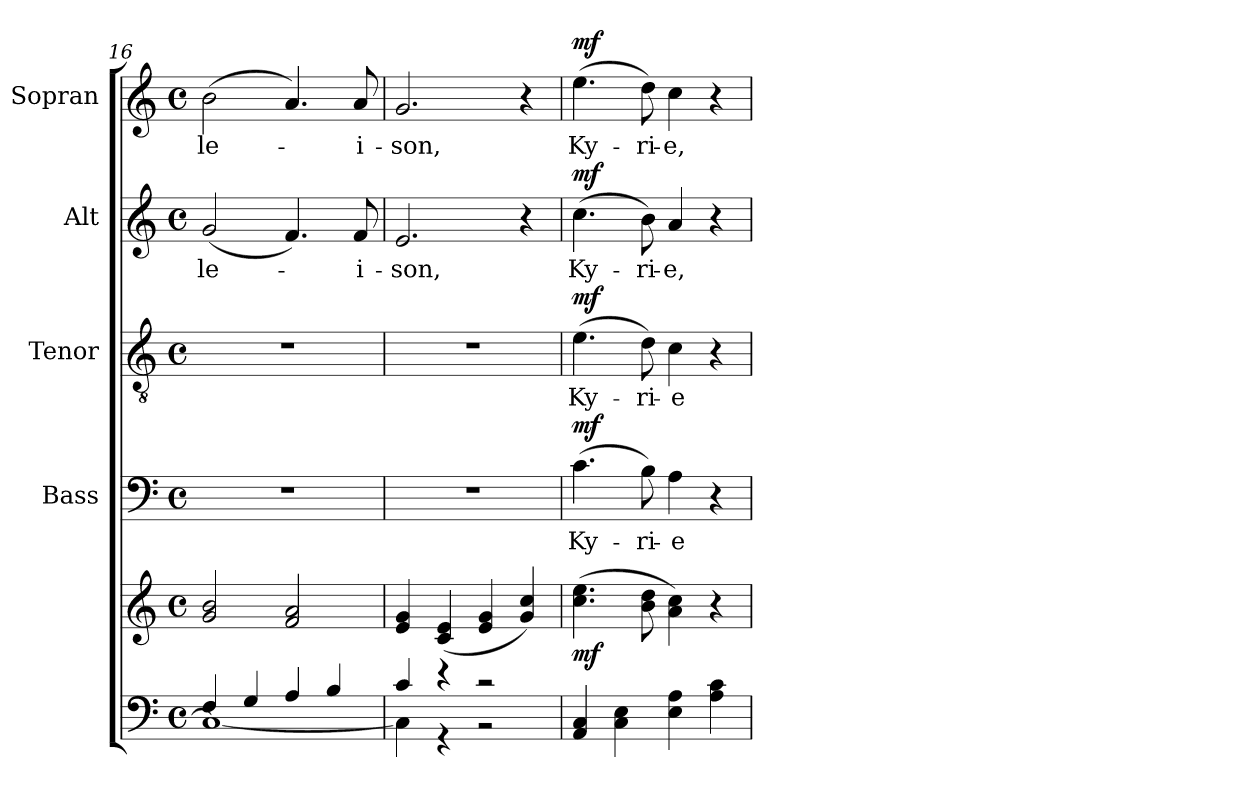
**kern	**kern	**dynam	**kern	**text	**dynam	**kern	**text	**dynam	**kern	**text	**dynam	**kern	**text	**dynam
*part5	*part5	*part5	*part4	*part4	*part4	*part3	*part3	*part3	*part2	*part2	*part2	*part1	*part1	*part1
*staff6	*staff5	*staff5/6	*staff4	*staff4	*staff4	*staff3	*staff3	*staff3	*staff2	*staff2	*staff2	*staff1	*staff1	*staff1
*	*	*	*I"Bass	*	*	*I"Tenor	*	*	*I"Alt	*	*	*I"Sopran	*	*
*	*	*	*I'B.	*	*	*I'T.	*	*	*I'A.	*	*	*I'S.	*	*
*clefF4	*clefG2	*	*clefF4	*	*	*clefGv2	*	*	*clefG2	*	*	*clefG2	*	*
*k[]	*k[]	*	*k[]	*	*	*k[]	*	*	*k[]	*	*	*k[]	*	*
*C:	*C:	*	*C:	*	*	*C:	*	*	*C:	*	*	*C:	*	*
*M4/4	*M4/4	*	*M4/4	*	*	*M4/4	*	*	*M4/4	*	*	*M4/4	*	*
*met(c)	*met(c)	*	*met(c)	*	*	*met(c)	*	*	*met(c)	*	*	*met(c)	*	*
=16	=16	=16	=16	=16	=16	=16	=16	=16	=16	=16	=16	=16	=16	=16
*^	*	*	*	*	*	*	*	*	*	*	*	*	*	*
!	!	!	!	!	!	!	!	!	!	!	!LO:LY:b	!	!	!LO:LY:b	!
4F/	1C_	2g/ 2b/	.	1r	.	.	1r	.	.	(<2g/	-le-	.	(>2b\	-le-	.
4G/	.	.	.	.	.	.	.	.	.	.	.	.	.	.	.
4A/	.	2f/ 2a/	.	.	.	.	.	.	.	4.f/)	.	.	4.a/)	.	.
4B/	.	.	.	.	.	.	.	.	.	.	.	.	.	.	.
!	!	!	!	!	!	!	!	!	!	!	!LO:LY:b	!	!	!LO:LY:b	!
.	.	.	.	.	.	.	.	.	.	8f/	-i-	.	8a/	-i-	.
=17	=17	=17	=17	=17	=17	=17	=17	=17	=17	=17	=17	=17	=17	=17	=17
!	!	!	!	!	!	!	!	!	!	!	!LO:LY:b	!	!	!LO:LY:b	!
4c/	4C\]	4e/ 4g/	.	1r	.	.	1r	.	.	2.e/	-son,	.	2.g/	-son,	.
4r	4r	(<4c/ 4e/	.	.	.	.	.	.	.	.	.	.	.	.	.
2r	2r	4e/ 4g/	.	.	.	.	.	.	.	.	.	.	.	.	.
.	.	4g/ 4cc/)	.	.	.	.	.	.	.	4r	.	.	4r	.	.
*v	*v	*	*	*	*	*	*	*	*	*	*	*	*	*	*
=18	=18	=18	=18	=18	=18	=18	=18	=18	=18	=18	=18	=18	=18	=18
!	!	!LO:DY:b	!	!LO:LY:b	!LO:DY:a	!	!LO:LY:b	!LO:DY:a	!	!LO:LY:b	!LO:DY:a	!	!LO:LY:b	!LO:DY:a
4AA/ 4C/	(>4.cc\ 4.ee\	mf	(>4.c\	Ky-	mf	(>4.e\	Ky-	mf	(>4.cc\	Ky-	mf	(>4.ee\	Ky-	mf
4C\ 4E\	.	.	.	.	.	.	.	.	.	.	.	.	.	.
!	!	!	!	!LO:LY:b	!	!	!LO:LY:b	!	!	!LO:LY:b	!	!	!LO:LY:b	!
.	8b\ 8dd\	.	8B\)	-ri-	.	8d\)	-ri-	.	8b\)	-ri-	.	8dd\)	-ri-	.
!	!	!	!	!LO:LY:b	!	!	!LO:LY:b	!	!	!LO:LY:b	!	!	!LO:LY:b	!
4E\ 4A\	4a\ 4cc\)	.	4A\	-e	.	4c\	-e	.	4a/	-e,	.	4cc\	-e,	.
4A\ 4c\	4r	.	4r	.	.	4r	.	.	4r	.	.	4r	.	.
=	=	=	=	=	=	=	=	=	=	=	=	=	=	=
*-	*-	*-	*-	*-	*-	*-	*-	*-	*-	*-	*-	*-	*-	*-
